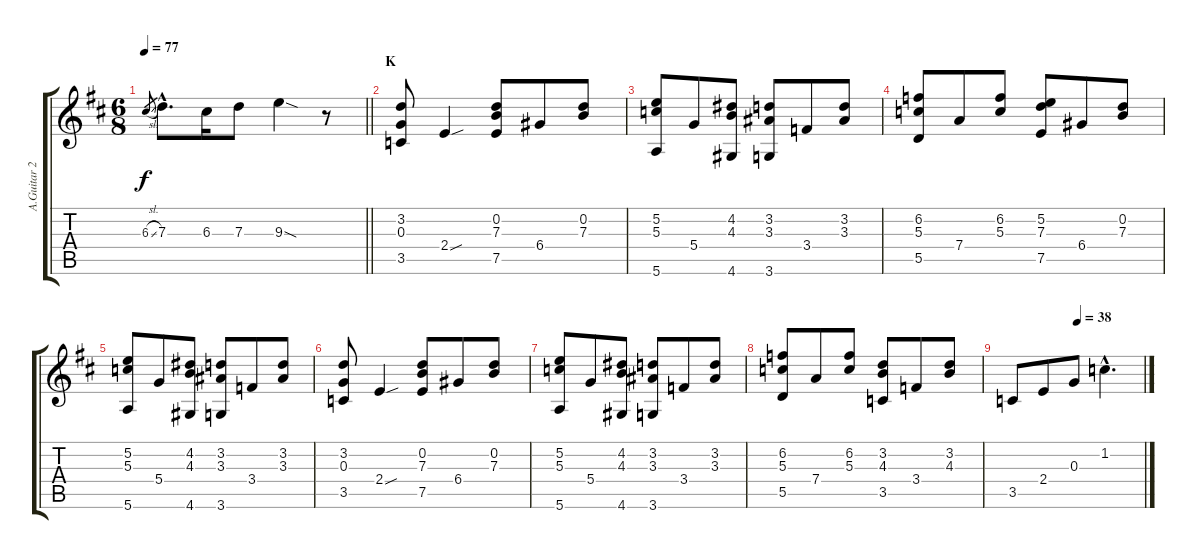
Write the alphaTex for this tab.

\track ("A.Guitar 2" "A.Guitar 2") {instrument acousticguitarsteel}
\staff {score tabs}
\tuning (E4 B3 G3 D3 A2 E2) {hide}
\ts (6 8)
\tempo 77
\clef g2
\barLineRight lightlight
\ks d
6.3{sl}.8{gr dy f} 7.3{hac}.8{d} 6.3.16 7.3.8 9.3{sod}.4 r.8 |
\section ("" "K")
(3.2 0.3 3.5).8{volume 12} 2.4{sou}.4 (0.2 7.3 7.5).8 6.4.8 (0.2 7.3).8 |
(5.2 5.3 5.6).8 5.4.8 (4.2 4.3 4.6).8 (3.2 3.3 3.6).8 3.4.8 (3.2 3.3).8 |
(6.2 5.3 5.5).8 7.4.8 (6.2 5.3).8 (5.2 7.3 7.5).8 6.4.8 (0.2 7.3).8 |
(5.2 5.3 5.6).8 5.4.8 (4.2 4.3 4.6).8 (3.2 3.3 3.6).8 3.4.8 (3.2 3.3).8 |
(3.2 0.3 3.5).8 2.4{sou}.4 (0.2 7.3 7.5).8 6.4.8 (0.2 7.3).8 |
(5.2 5.3 5.6).8 5.4.8 (4.2 4.3 4.6).8 (3.2 3.3 3.6).8 3.4.8 (3.2 3.3).8 |
(6.2 5.3 5.5).8 7.4.8 (6.2 5.3).8 (3.2 4.3 3.5).8 3.4.8 (3.2 4.3).8 |
\tempo (38 0.5)
3.5.8 2.4.8 0.3.8 1.2{hac}.4{d}
